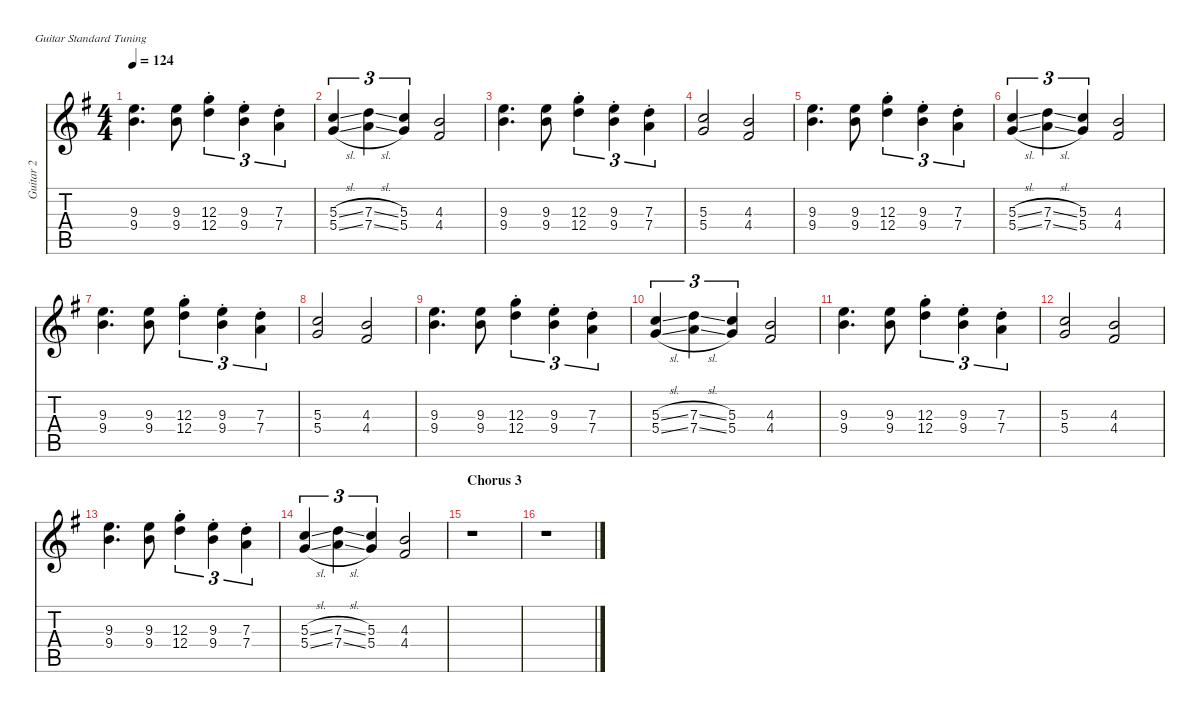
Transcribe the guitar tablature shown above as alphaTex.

\defaultSystemsLayout 4
\hideDynamics
\bracketExtendMode nobrackets
\otherSystemsTrackNameOrientation horizontal
\track ("Guitar 2" "Guitar 2") {defaultSystemsLayout 8 instrument distortionguitar}
\staff {score tabs}
\tuning (E4 B3 G3 D3 A2 E2)
\ts (4 4)
\tempo 124
\clef g2
\ks eminor
(9.4{acc forcenatural} 9.3{acc forcenatural}).4{d dy f beam Down} (9.3{acc forcenatural} 9.4{acc forcenatural}).8{beam Down} (12.4{st acc forcenatural} 12.3{st acc forcenatural}).4{tu (3 2) beam Down} (9.3{st acc forcenatural} 9.4{st acc forcenatural}).4{tu (3 2) beam Down} (7.4{st acc forcenatural} 7.3{st acc forcenatural}).4{tu (3 2) beam Down} |
(5.3{sl acc forcenatural} 5.4{sl acc forcenatural}).4{tu (3 2) beam Up} (7.3{sl acc forcenatural} 7.4{sl acc forcenatural}).4{tu (3 2) beam Down} (5.3{acc forcenatural} 5.4{acc forcenatural}).4{tu (3 2) beam Up} (4.4{acc #} 4.3{acc forcenatural}).2{beam Up} |
(9.4{acc forcenatural} 9.3{acc forcenatural}).4{d beam Down} (9.3{acc forcenatural} 9.4{acc forcenatural}).8{beam Down} (12.4{st acc forcenatural} 12.3{st acc forcenatural}).4{tu (3 2) beam Down} (9.3{st acc forcenatural} 9.4{st acc forcenatural}).4{tu (3 2) beam Down} (7.4{st acc forcenatural} 7.3{st acc forcenatural}).4{tu (3 2) beam Down} |
(5.3{acc forcenatural} 5.4{acc forcenatural}).2{beam Up} (4.4{acc #} 4.3{acc forcenatural}).2{beam Up} |
(9.4{acc forcenatural} 9.3{acc forcenatural}).4{d beam Down} (9.3{acc forcenatural} 9.4{acc forcenatural}).8{beam Down} (12.4{st acc forcenatural} 12.3{st acc forcenatural}).4{tu (3 2) beam Down} (9.3{st acc forcenatural} 9.4{st acc forcenatural}).4{tu (3 2) beam Down} (7.4{st acc forcenatural} 7.3{st acc forcenatural}).4{tu (3 2) beam Down} |
(5.3{sl acc forcenatural} 5.4{sl acc forcenatural}).4{tu (3 2) beam Up} (7.3{sl acc forcenatural} 7.4{sl acc forcenatural}).4{tu (3 2) beam Down} (5.3{acc forcenatural} 5.4{acc forcenatural}).4{tu (3 2) beam Up} (4.4{acc #} 4.3{acc forcenatural}).2{beam Up} |
(9.4{acc forcenatural} 9.3{acc forcenatural}).4{d beam Down} (9.3{acc forcenatural} 9.4{acc forcenatural}).8{beam Down} (12.4{st acc forcenatural} 12.3{st acc forcenatural}).4{tu (3 2) beam Down} (9.3{st acc forcenatural} 9.4{st acc forcenatural}).4{tu (3 2) beam Down} (7.4{st acc forcenatural} 7.3{st acc forcenatural}).4{tu (3 2) beam Down} |
(5.3{acc forcenatural} 5.4{acc forcenatural}).2{beam Up} (4.4{acc #} 4.3{acc forcenatural}).2{beam Up} |
(9.4{acc forcenatural} 9.3{acc forcenatural}).4{d beam Down} (9.3{acc forcenatural} 9.4{acc forcenatural}).8{beam Down} (12.4{st acc forcenatural} 12.3{st acc forcenatural}).4{tu (3 2) beam Down} (9.3{st acc forcenatural} 9.4{st acc forcenatural}).4{tu (3 2) beam Down} (7.4{st acc forcenatural} 7.3{st acc forcenatural}).4{tu (3 2) beam Down} |
(5.3{sl acc forcenatural} 5.4{sl acc forcenatural}).4{tu (3 2) beam Up} (7.3{sl acc forcenatural} 7.4{sl acc forcenatural}).4{tu (3 2) beam Down} (5.3{acc forcenatural} 5.4{acc forcenatural}).4{tu (3 2) beam Up} (4.4{acc #} 4.3{acc forcenatural}).2{beam Up} |
(9.4{acc forcenatural} 9.3{acc forcenatural}).4{d beam Down} (9.3{acc forcenatural} 9.4{acc forcenatural}).8{beam Down} (12.4{st acc forcenatural} 12.3{st acc forcenatural}).4{tu (3 2) beam Down} (9.3{st acc forcenatural} 9.4{st acc forcenatural}).4{tu (3 2) beam Down} (7.4{st acc forcenatural} 7.3{st acc forcenatural}).4{tu (3 2) beam Down} |
(5.3{acc forcenatural} 5.4{acc forcenatural}).2{beam Up} (4.4{acc #} 4.3{acc forcenatural}).2{beam Up} |
(9.4{acc forcenatural} 9.3{acc forcenatural}).4{d beam Down} (9.3{acc forcenatural} 9.4{acc forcenatural}).8{beam Down} (12.4{st acc forcenatural} 12.3{st acc forcenatural}).4{tu (3 2) beam Down} (9.3{st acc forcenatural} 9.4{st acc forcenatural}).4{tu (3 2) beam Down} (7.4{st acc forcenatural} 7.3{st acc forcenatural}).4{tu (3 2) beam Down} |
(5.3{sl acc forcenatural} 5.4{sl acc forcenatural}).4{tu (3 2) beam Up} (7.3{sl acc forcenatural} 7.4{sl acc forcenatural}).4{tu (3 2) beam Down} (5.3{acc forcenatural} 5.4{acc forcenatural}).4{tu (3 2) beam Up} (4.4{acc #} 4.3{acc forcenatural}).2{beam Up} |
\section ("" "Chorus 3")
r.1{beam Down} |
r.1{beam Down}
